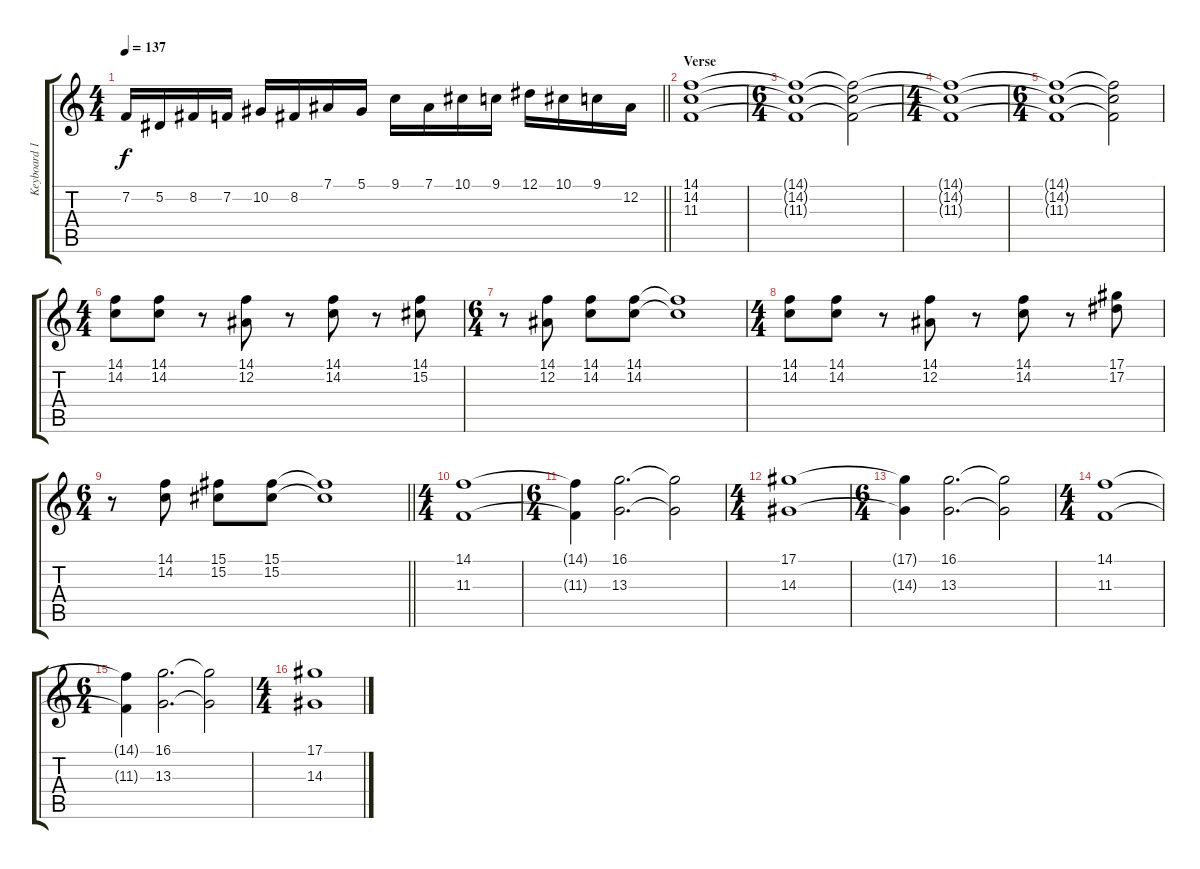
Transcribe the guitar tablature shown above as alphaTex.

\track ("Keyboard 1" "Keyboard 1") {instrument stringensemble1}
\staff {score tabs}
\tuning (Eb4 Bb3 Gb3 Db3 Ab2 Eb2) {hide}
\ts (4 4)
\tempo 137
\clef g2
\barLineRight lightlight
\ks c
7.2.16{dy f} 5.2.16 8.2.16 7.2.16 10.2.16 8.2.16 7.1.16 5.1.16 9.1.16 7.1.16 10.1.16 9.1.16 12.1.16 10.1.16 9.1.16 12.2.16 |
\section ("" "Verse")
(14.1 14.2 11.3).1 |
\ts (6 4)
(14.1{t} 14.2{t} 11.3{t}).1{volume 0} (14.1{t} 14.2{t} 11.3{t}).2 |
\ts (4 4)
(14.1{t} 14.2{t} 11.3{t}).1 |
\ts (6 4)
(14.1{t} 14.2{t} 11.3{t}).1 (14.1{t} 14.2{t} 11.3{t}).2 |
\ts (4 4)
(14.1 14.2).8{volume 11} (14.1 14.2).8 r.8 (14.1 12.2).8 r.8 (14.1 14.2).8 r.8 (14.1 15.2).8 |
\ts (6 4)
r.8 (14.1 12.2).8 (14.1 14.2).8 (14.1 14.2).8 (14.1{t} 14.2{t}).1 |
\ts (4 4)
(14.1 14.2).8 (14.1 14.2).8 r.8 (14.1 12.2).8 r.8 (14.1 14.2).8 r.8 (17.1 17.2).8 |
\ts (6 4)
\barLineRight lightlight
r.8 (14.1 14.2).8 (15.1 15.2).8 (15.1 15.2).8 (15.1{t} 15.2{t}).1 |
\ts (4 4)
\section ("" "")
(14.1 11.3).1 |
\ts (6 4)
(14.1{t} 11.3{t}).4 (16.1 13.3).2{d} (16.1{t} 13.3{t}).2 |
\ts (4 4)
(17.1 14.3).1 |
\ts (6 4)
(17.1{t} 14.3{t}).4 (16.1 13.3).2{d} (16.1{t} 13.3{t}).2 |
\ts (4 4)
(14.1 11.3).1 |
\ts (6 4)
(14.1{t} 11.3{t}).4 (16.1 13.3).2{d} (16.1{t} 13.3{t}).2 |
\ts (4 4)
(17.1 14.3).1
